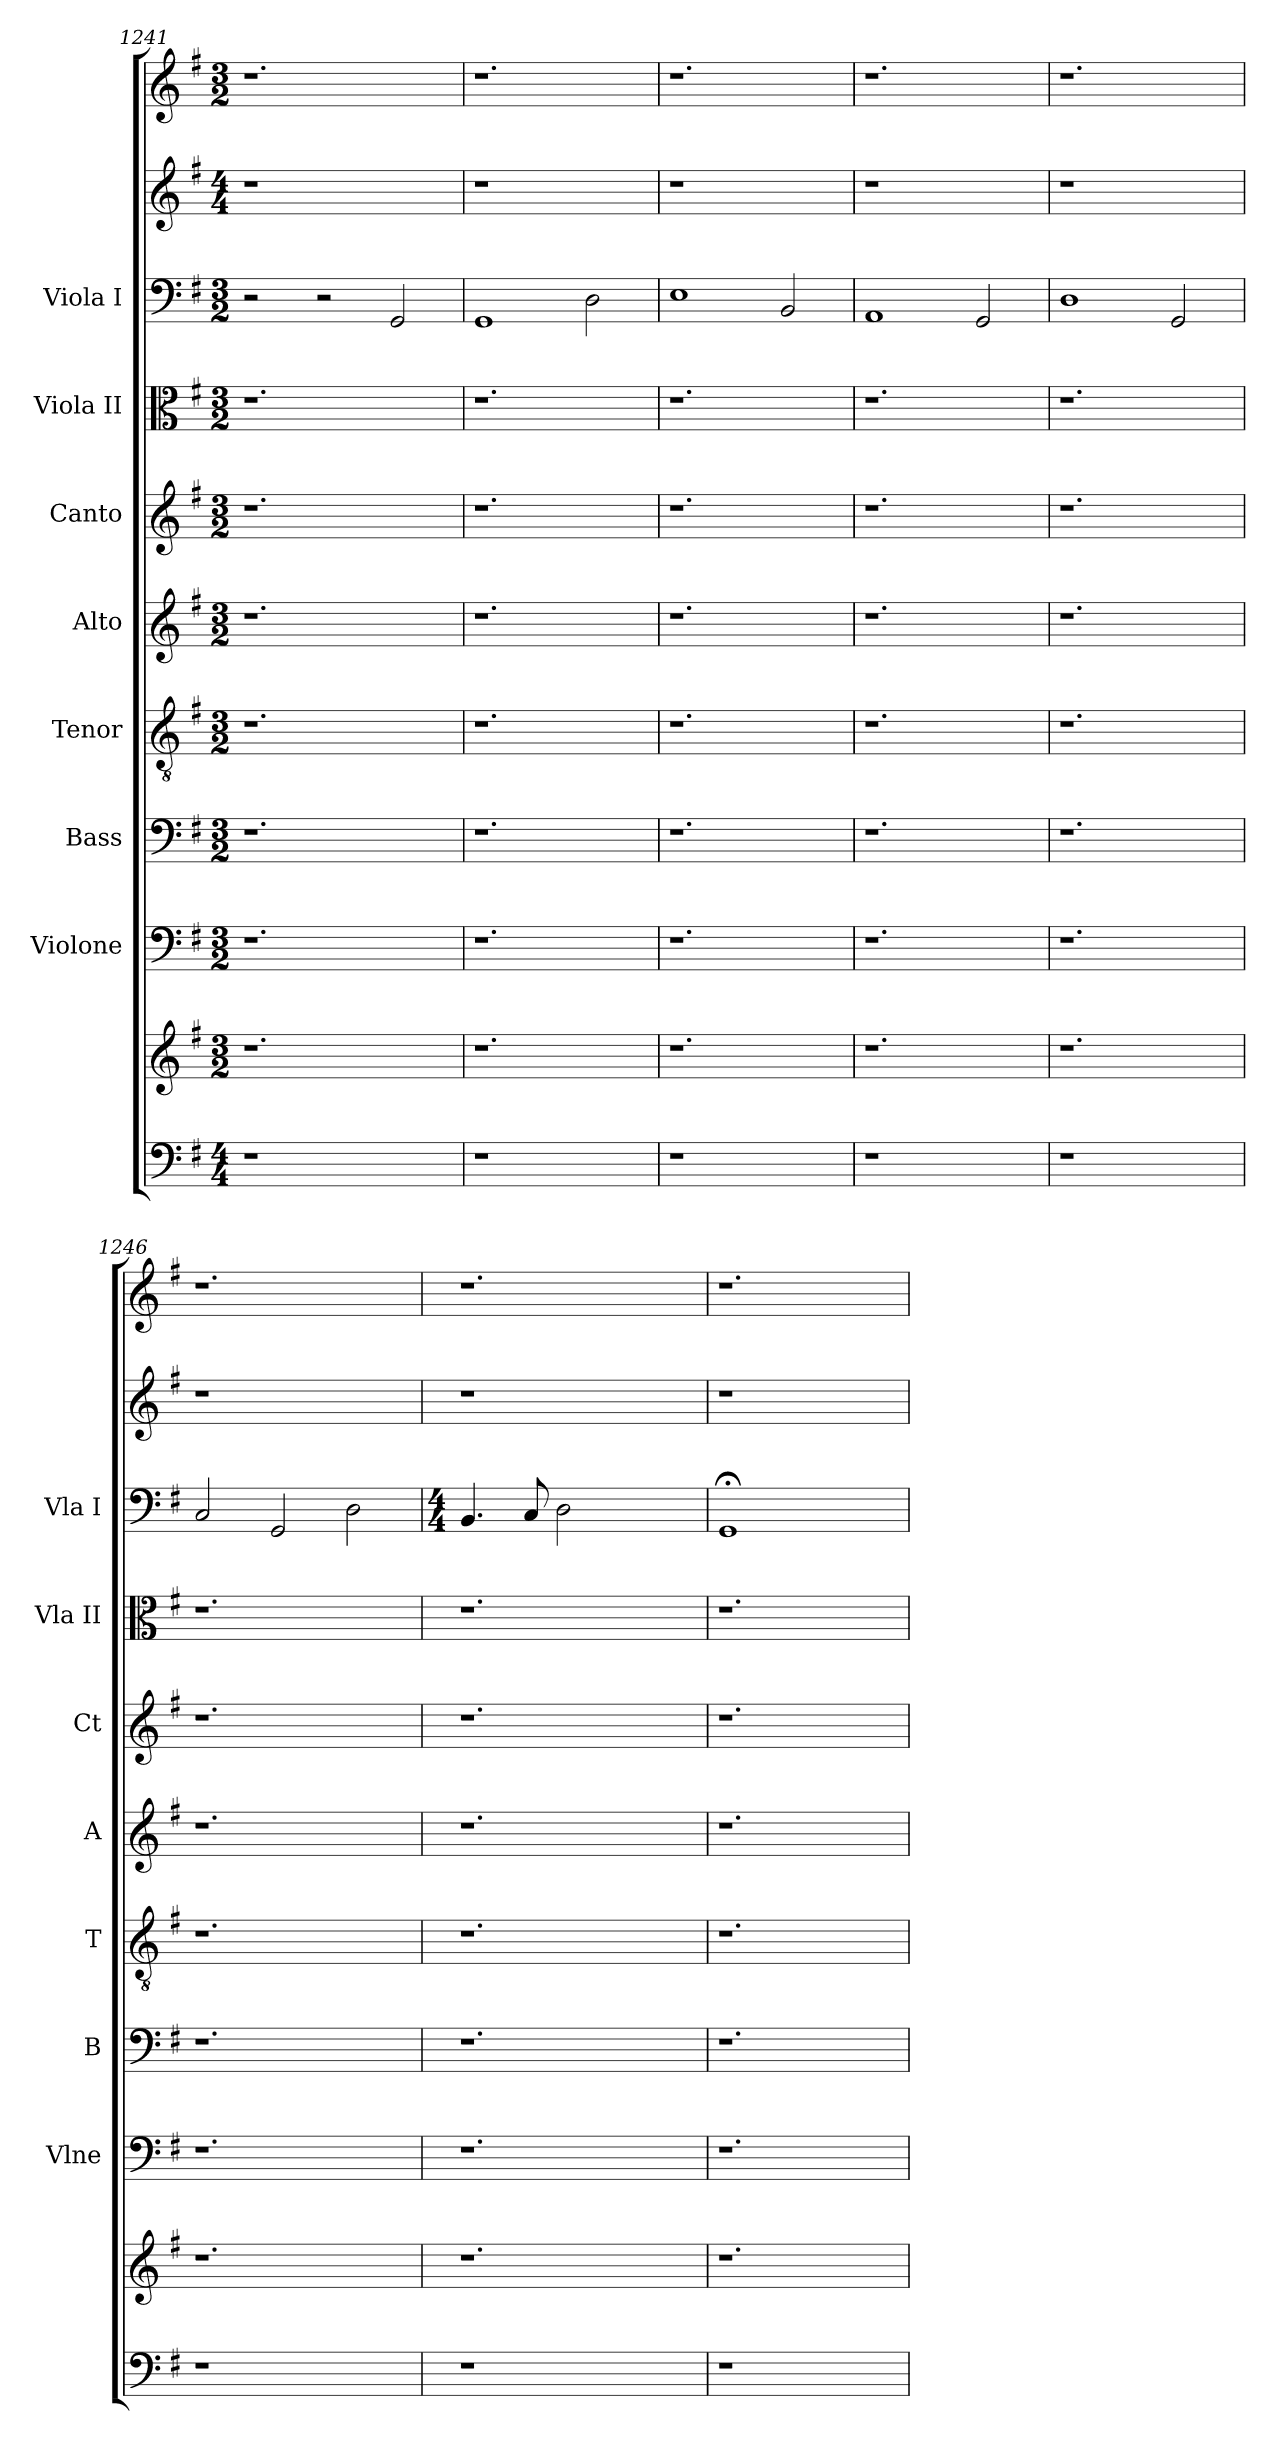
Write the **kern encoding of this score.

**kern	**kern	**kern	**kern	**kern	**kern	**kern	**kern	**kern	**kern	**kern
*part11	*part10	*part9	*part8	*part7	*part6	*part5	*part4	*part3	*part2	*part1
*staff11	*staff10	*staff9	*staff8	*staff7	*staff6	*staff5	*staff4	*staff3	*staff2	*staff1
*	*	*I"Violone	*I"Bass	*I"Tenor	*I"Alto	*I"Canto	*I"Viola II	*I"Viola I	*	*
*	*	*I'Vlne	*I'B	*I'T	*I'A	*I'Ct	*I'Vla II	*I'Vla I	*	*
*clefF4	*clefG2	*clefF4	*clefF4	*clefGv2	*clefG2	*clefG2	*clefC3	*clefF4	*clefG2	*clefG2
*k[f#]	*k[f#]	*k[f#]	*k[f#]	*k[f#]	*k[f#]	*k[f#]	*k[f#]	*k[f#]	*k[f#]	*k[f#]
*G:	*G:	*G:	*G:	*G:	*G:	*G:	*G:	*G:	*G:	*G:
*M4/4	*M3/2	*M3/2	*M3/2	*M3/2	*M3/2	*M3/2	*M3/2	*M3/2	*M4/4	*M3/2
=1241	=1241	=1241	=1241	=1241	=1241	=1241	=1241	=1241	=1241	=1241
1r	1.r	1.r	1.r	1.r	1.r	1.r	1.r	2r	1r	1.r
.	.	.	.	.	.	.	.	2r	.	.
2ryy	.	.	.	.	.	.	.	2GG/	2ryy	.
=1242	=1242	=1242	=1242	=1242	=1242	=1242	=1242	=1242	=1242	=1242
1r	1.r	1.r	1.r	1.r	1.r	1.r	1.r	1GG	1r	1.r
2ryy	.	.	.	.	.	.	.	2D\	2ryy	.
=1243	=1243	=1243	=1243	=1243	=1243	=1243	=1243	=1243	=1243	=1243
1r	1.r	1.r	1.r	1.r	1.r	1.r	1.r	1E	1r	1.r
2ryy	.	.	.	.	.	.	.	2BB/	2ryy	.
=1244	=1244	=1244	=1244	=1244	=1244	=1244	=1244	=1244	=1244	=1244
1r	1.r	1.r	1.r	1.r	1.r	1.r	1.r	1AA	1r	1.r
2ryy	.	.	.	.	.	.	.	2GG/	2ryy	.
=1245	=1245	=1245	=1245	=1245	=1245	=1245	=1245	=1245	=1245	=1245
1r	1.r	1.r	1.r	1.r	1.r	1.r	1.r	1D	1r	1.r
2ryy	.	.	.	.	.	.	.	2GG/	2ryy	.
=1246	=1246	=1246	=1246	=1246	=1246	=1246	=1246	=1246	=1246	=1246
1r	1.r	1.r	1.r	1.r	1.r	1.r	1.r	2C/	1r	1.r
.	.	.	.	.	.	.	.	2GG/	.	.
2ryy	.	.	.	.	.	.	.	2D\	2ryy	.
!!LO:PB:g=z
=1247	=1247	=1247	=1247	=1247	=1247	=1247	=1247	=1247	=1247	=1247
*	*	*	*	*	*	*	*	*M4/4	*	*
1r	1.r	1.r	1.r	1.r	1.r	1.r	1.r	4.BB/	1r	1.r
.	.	.	.	.	.	.	.	8C/	.	.
.	.	.	.	.	.	.	.	2D\	.	.
2ryy	.	.	.	.	.	.	.	2ryy	2ryy	.
=1248	=1248	=1248	=1248	=1248	=1248	=1248	=1248	=1248	=1248	=1248
1r	1.r	1.r	1.r	1.r	1.r	1.r	1.r	1GG;	1r	1.r
2ryy	.	.	.	.	.	.	.	2ryy	2ryy	.
=	=	=	=	=	=	=	=	=	=	=
*-	*-	*-	*-	*-	*-	*-	*-	*-	*-	*-
